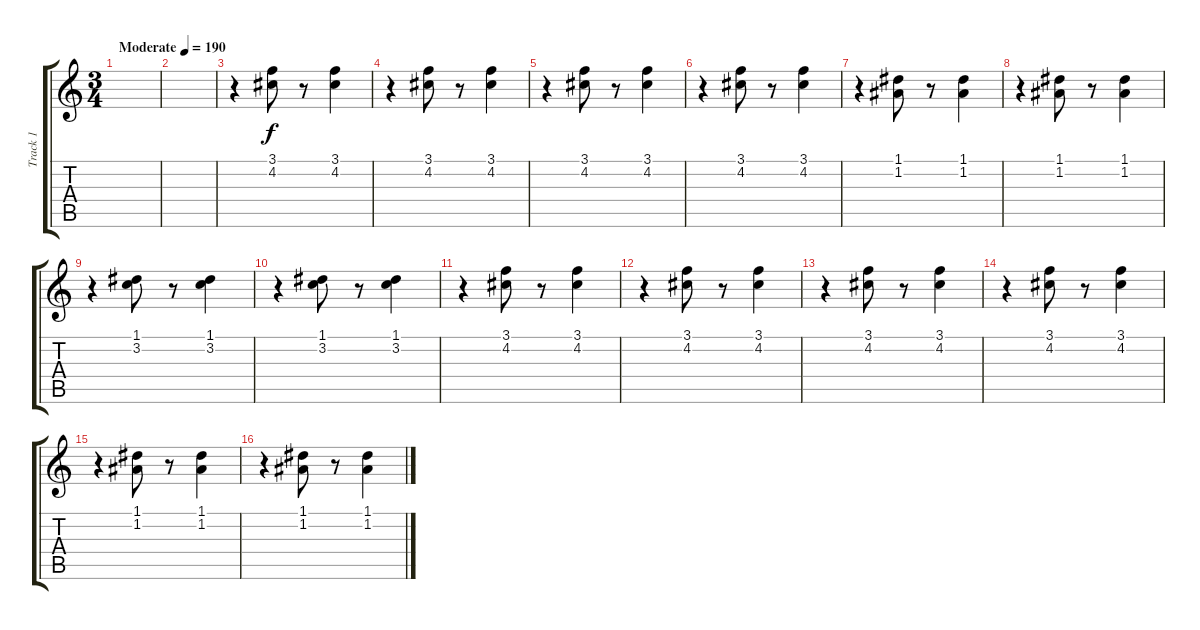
\track ("Track 1" "Track 1") {instrument overdrivenguitar}
\staff {score tabs}
\tuning (D4 A3 F3 C3 G2 C2) {hide}
\ts (3 4)
\tempo (190 "Moderate")
\clef g2
\ks c
|
|
r.4 (3.1 4.2).8 r.8 (3.1 4.2).4 |
r.4 (3.1 4.2).8 r.8 (3.1 4.2).4 |
r.4 (3.1 4.2).8 r.8 (3.1 4.2).4 |
r.4 (3.1 4.2).8 r.8 (3.1 4.2).4 |
r.4 (1.1 1.2).8 r.8 (1.1 1.2).4 |
r.4 (1.1 1.2).8 r.8 (1.1 1.2).4 |
r.4 (1.1 3.2).8 r.8 (1.1 3.2).4 |
r.4 (1.1 3.2).8 r.8 (1.1 3.2).4 |
r.4 (3.1 4.2).8 r.8 (3.1 4.2).4 |
r.4 (3.1 4.2).8 r.8 (3.1 4.2).4 |
r.4 (3.1 4.2).8 r.8 (3.1 4.2).4 |
r.4 (3.1 4.2).8 r.8 (3.1 4.2).4 |
r.4 (1.1 1.2).8 r.8 (1.1 1.2).4 |
r.4 (1.1 1.2).8 r.8 (1.1 1.2).4
